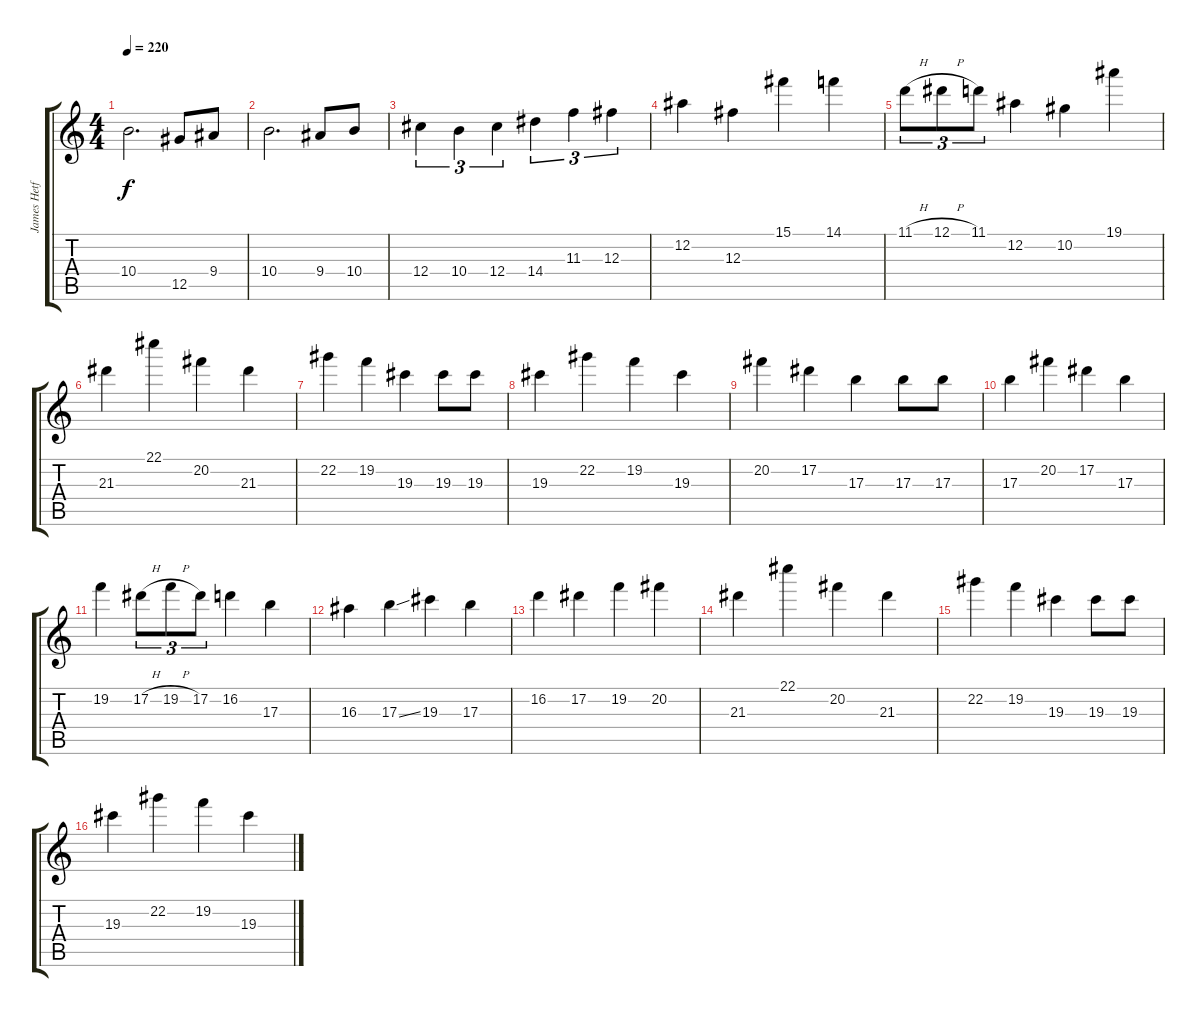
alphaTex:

\track ("James Hetfield (Clean Guitar)" "James Hetf") {instrument electricguitarclean}
\staff {score tabs}
\tuning (Eb4 Bb3 Gb3 Db3 Ab2 Eb2) {hide}
\ts (4 4)
\tempo 220
\clef g2
\ks c
10.4.2{d dy f} 12.5.8 9.4.8 |
10.4.2{d} 9.4.8 10.4.8 |
12.4.4{tu (3 2)} 10.4.4{tu (3 2)} 12.4.4{tu (3 2)} 14.4.4{tu (3 2)} 11.3.4{tu (3 2)} 12.3.4{tu (3 2)} |
12.2.4 12.3.4 15.1.4 14.1.4 |
11.1{h}.8{tu (3 2)} 12.1{h}.8{tu (3 2)} 11.1.8{tu (3 2)} 12.2.4 10.2.4 19.1.4 |
21.3.4 22.1.4 20.2.4 21.3.4 |
22.2.4 19.2.4 19.3.4 19.3.8 19.3.8 |
19.3.4 22.2.4 19.2.4 19.3.4 |
20.2.4 17.2.4 17.3.4 17.3.8 17.3.8 |
17.3.4 20.2.4 17.2.4 17.3.4 |
19.2.4 17.2{h}.8{tu (3 2)} 19.2{h}.8{tu (3 2)} 17.2.8{tu (3 2)} 16.2.4 17.3.4 |
16.3.4 17.3{ss}.4 19.3.4 17.3.4 |
16.2.4 17.2.4 19.2.4 20.2.4 |
21.3.4 22.1.4 20.2.4 21.3.4 |
22.2.4 19.2.4 19.3.4 19.3.8 19.3.8 |
19.3.4 22.2.4 19.2.4 19.3.4
